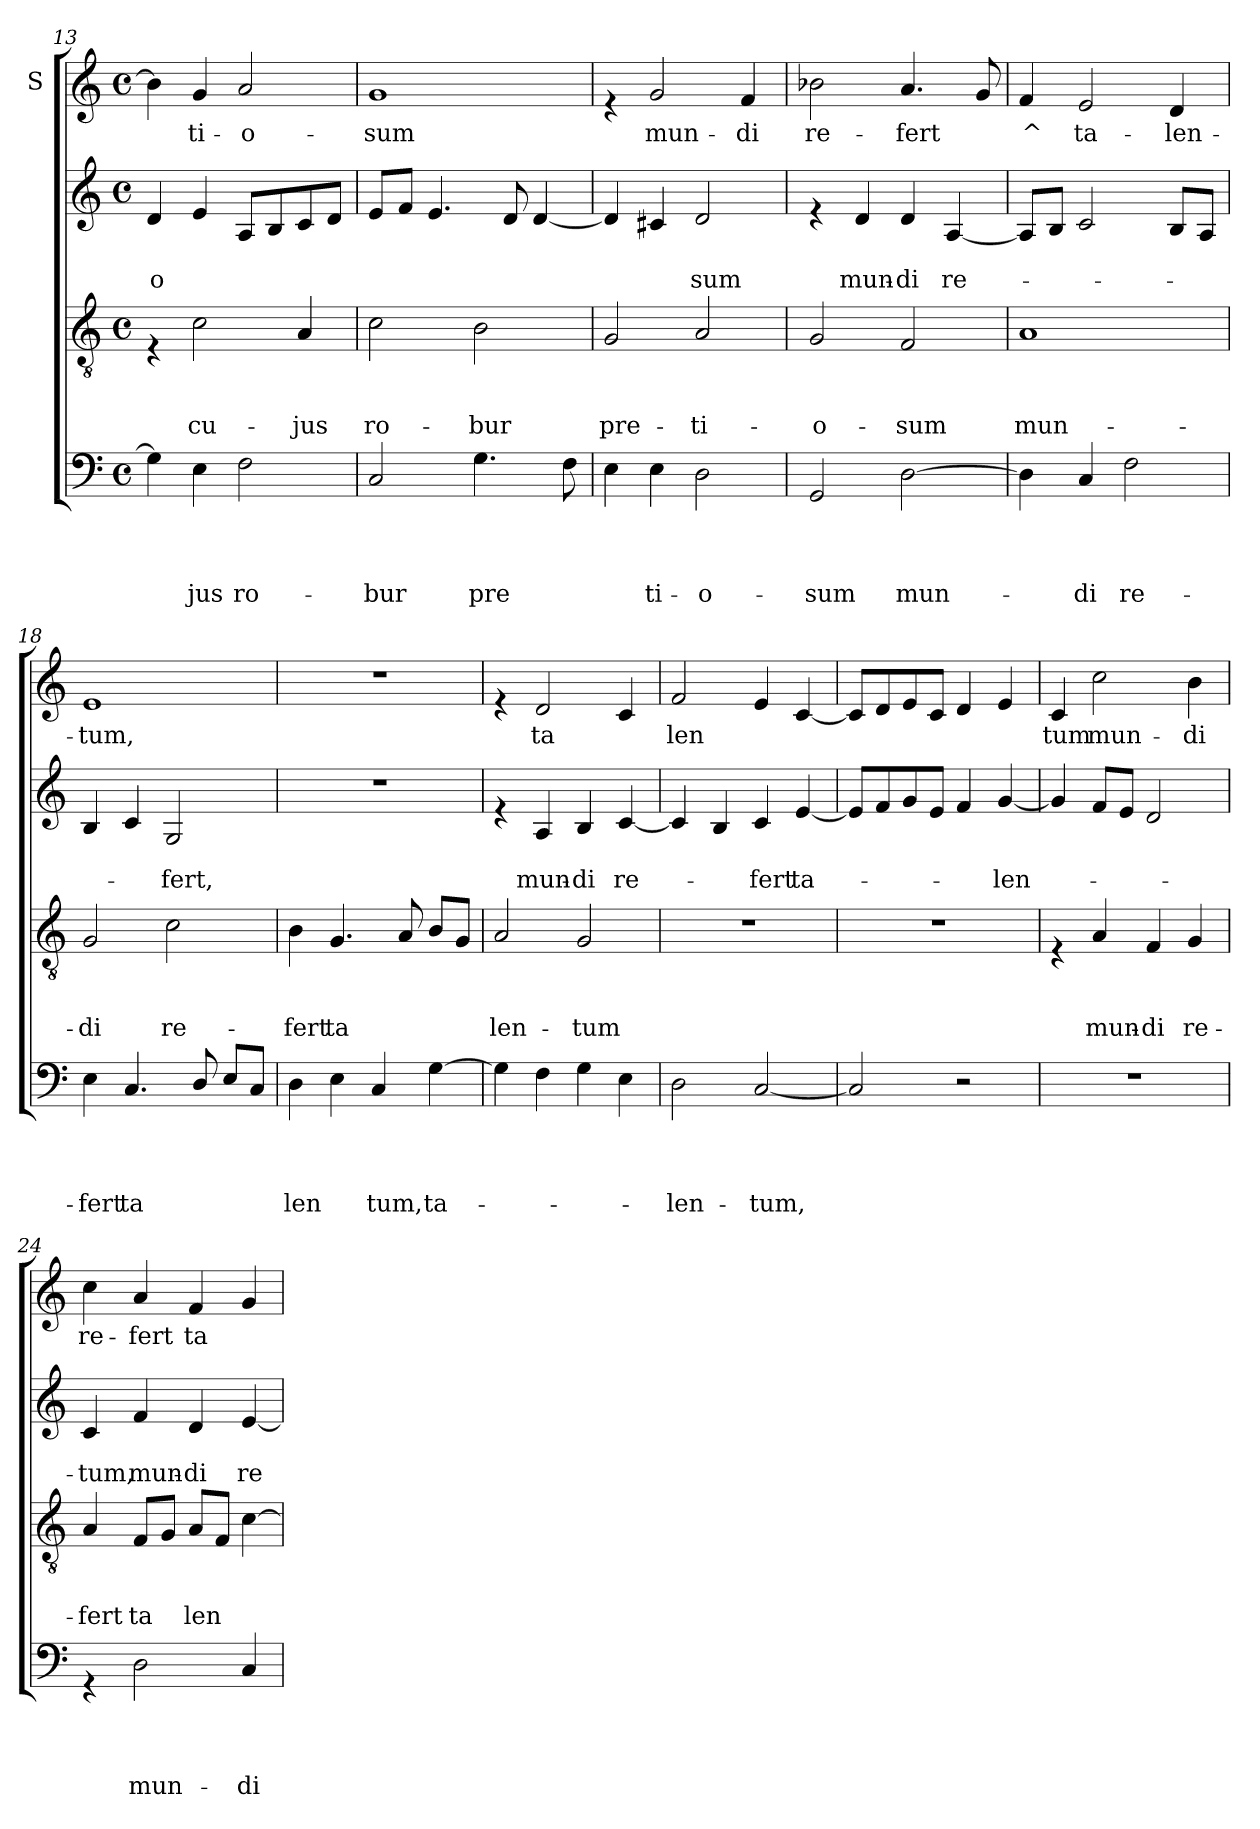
**kern	**text	**text	**text	**text	**kern	**text	**text	**text	**kern	**text	**text	**kern	**text
*part4	*part4	*part4	*part4	*part4	*part3	*part3	*part3	*part3	*part2	*part2	*part2	*part1	*part1
*staff4	*staff4	*staff4	*staff4	*staff4	*staff3	*staff3	*staff3	*staff3	*staff2	*staff2	*staff2	*staff1	*staff1
*	*	*	*	*	*	*	*	*	*	*	*	*I"S	*
*clefF4	*	*	*	*	*clefGv2	*	*	*	*clefG2	*	*	*clefG2	*
*k[]	*	*	*	*	*k[]	*	*	*	*k[]	*	*	*k[]	*
*C:	*	*	*	*	*C:	*	*	*	*C:	*	*	*C:	*
*M4/4	*	*	*	*	*M4/4	*	*	*	*M4/4	*	*	*M4/4	*
*met(c)	*	*	*	*	*met(c)	*	*	*	*met(c)	*	*	*met(c)	*
=13	=13	=13	=13	=13	=13	=13	=13	=13	=13	=13	=13	=13	=13
!	!	!	!	!	!	!	!	!	!	!	!LO:LY:b	!	!
4G\]	.	.	.	.	4rE	.	.	.	4d/	.	-o	4b\]	.
!	!	!	!	!LO:LY:b	!	!	!	!LO:LY:b	!	!	!	!	!LO:LY:b
4E\	.	.	.	-jus	2c\	.	.	cu-	4e/	.	.	4g/	-ti-
!	!	!	!	!LO:LY:b	!	!	!	!	!	!	!	!	!LO:LY:b
2F\	.	.	.	ro-	.	.	.	.	8A/L	.	.	2a/	-o-
.	.	.	.	.	.	.	.	.	8B/	.	.	.	.
!	!	!	!	!	!	!	!	!LO:LY:b	!	!	!	!	!
.	.	.	.	.	4A/	.	.	-jus	8c/	.	.	.	.
.	.	.	.	.	.	.	.	.	8d/J	.	.	.	.
=14	=14	=14	=14	=14	=14	=14	=14	=14	=14	=14	=14	=14	=14
!	!	!	!	!LO:LY:b	!	!	!	!LO:LY:b	!	!	!	!	!LO:LY:b
2C/	.	.	.	-bur	2c\	.	.	ro-	8e/L	.	.	1g	-sum
.	.	.	.	.	.	.	.	.	8f/J	.	.	.	.
.	.	.	.	.	.	.	.	.	4.e/	.	.	.	.
!	!	!	!	!LO:LY:b	!	!	!	!LO:LY:b	!	!	!	!	!
4.G\	.	.	.	pre	2B\	.	.	-bur	.	.	.	.	.
.	.	.	.	.	.	.	.	.	8d/	.	.	.	.
.	.	.	.	.	.	.	.	.	[<4d/	.	.	.	.
8F\	.	.	.	.	.	.	.	.	.	.	.	.	.
=15	=15	=15	=15	=15	=15	=15	=15	=15	=15	=15	=15	=15	=15
!	!	!	!	!	!	!	!	!LO:LY:b	!	!	!	!	!
4E\	.	.	.	.	2G/	.	.	pre-	4d/]	.	.	4re	.
!	!	!	!	!LO:LY:b	!	!	!	!	!	!	!	!	!LO:LY:b
4E\	.	.	.	ti-	.	.	.	.	4c#X/	.	.	2g/	mun-
!	!	!	!	!LO:LY:b	!	!	!	!LO:LY:b	!	!	!LO:LY:b	!	!
2D\	.	.	.	-o-	2A/	.	.	-ti-	2d/	.	sum	.	.
!	!	!	!	!	!	!	!	!	!	!	!	!	!LO:LY:b
.	.	.	.	.	.	.	.	.	.	.	.	4f/	-di
!!LO:LB:g=z
=16	=16	=16	=16	=16	=16	=16	=16	=16	=16	=16	=16	=16	=16
!	!	!	!	!LO:LY:b	!	!	!	!LO:LY:b	!	!	!	!	!LO:LY:b
2GG/	.	.	.	-sum	2G/	.	.	-o-	4re	.	.	2b-X\	re-
!	!	!	!	!	!	!	!	!	!	!	!LO:LY:b	!	!
.	.	.	.	.	.	.	.	.	4d/	.	mun-	.	.
!	!	!	!	!LO:LY:b	!	!	!	!LO:LY:b	!	!	!LO:LY:b	!	!LO:LY:b
[>2D\	.	.	.	mun-	2F/	.	.	-sum	4d/	.	-di	4.a/	-fert
!	!	!	!	!	!	!	!	!	!	!	!LO:LY:b	!	!
.	.	.	.	.	.	.	.	.	[<4A/	.	re-	.	.
.	.	.	.	.	.	.	.	.	.	.	.	8g/	.
=17	=17	=17	=17	=17	=17	=17	=17	=17	=17	=17	=17	=17	=17
!	!	!	!	!	!	!	!	!LO:LY:b	!	!	!	!	!LO:LY:b
4D\]	.	.	.	.	1A	.	.	mun-	8A/L]	.	.	4f/	^
.	.	.	.	.	.	.	.	.	8B/J	.	.	.	.
!	!	!	!	!LO:LY:b	!	!	!	!	!	!	!	!	!LO:LY:b
4C/	.	.	.	-di	.	.	.	.	2c/	.	.	2e/	ta-
!	!	!	!	!LO:LY:b	!	!	!	!	!	!	!	!	!
2F\	.	.	.	re-	.	.	.	.	.	.	.	.	.
!	!	!	!	!	!	!	!	!	!	!	!	!	!LO:LY:b
.	.	.	.	.	.	.	.	.	8B/L	.	.	4d/	-len-
.	.	.	.	.	.	.	.	.	8A/J	.	.	.	.
=18	=18	=18	=18	=18	=18	=18	=18	=18	=18	=18	=18	=18	=18
!	!	!	!	!LO:LY:b	!	!	!	!LO:LY:b	!	!	!	!	!LO:LY:b
4E\	.	.	.	-fert	2G/	.	.	-di	4B/	.	.	1e	-tum,
!	!	!	!	!LO:LY:b	!	!	!	!	!	!	!	!	!
4.C/	.	.	.	ta	.	.	.	.	4c/	.	.	.	.
!	!	!	!	!	!	!	!	!LO:LY:b	!	!	!LO:LY:b	!	!
.	.	.	.	.	2c\	.	.	re-	2G/	.	-fert,	.	.
8D/	.	.	.	.	.	.	.	.	.	.	.	.	.
8E/L	.	.	.	.	.	.	.	.	.	.	.	.	.
8C/J	.	.	.	.	.	.	.	.	.	.	.	.	.
=19	=19	=19	=19	=19	=19	=19	=19	=19	=19	=19	=19	=19	=19
!	!	!	!	!LO:LY:b	!	!	!	!LO:LY:b	!	!	!	!	!
4D\	.	.	.	len	4B\	.	.	-fert	1r	.	.	1r	.
!	!	!	!	!	!	!	!	!LO:LY:b	!	!	!	!	!
4E\	.	.	.	.	4.G/	.	.	ta	.	.	.	.	.
!	!	!	!	!LO:LY:b	!	!	!	!	!	!	!	!	!
4C/	.	.	.	tum,	.	.	.	.	.	.	.	.	.
.	.	.	.	.	8A/	.	.	.	.	.	.	.	.
!	!	!	!	!LO:LY:b	!	!	!	!	!	!	!	!	!
[>4G\	.	.	.	ta-	8B/L	.	.	.	.	.	.	.	.
.	.	.	.	.	8G/J	.	.	.	.	.	.	.	.
=20	=20	=20	=20	=20	=20	=20	=20	=20	=20	=20	=20	=20	=20
!	!	!	!	!	!	!	!	!LO:LY:b	!	!	!	!	!
4G\]	.	.	.	.	2A/	.	.	len-	4re	.	.	4re	.
!	!	!	!	!	!	!	!	!	!	!	!LO:LY:b	!	!LO:LY:b
4F\	.	.	.	.	.	.	.	.	4A/	.	mun-	2d/	ta
!	!	!	!	!	!	!	!	!LO:LY:b	!	!	!LO:LY:b	!	!
4G\	.	.	.	.	2G/	.	.	-tum	4B/	.	-di	.	.
!	!	!	!	!	!	!	!	!	!	!	!LO:LY:b	!	!
4E\	.	.	.	.	.	.	.	.	[<4c/	.	re-	4c/	.
!!LO:PB:g=z
=21	=21	=21	=21	=21	=21	=21	=21	=21	=21	=21	=21	=21	=21
!	!	!	!	!LO:LY:b	!	!	!	!	!	!	!	!	!LO:LY:b
2D\	.	.	.	-len-	1r	.	.	.	4c/]	.	.	2f/	len
.	.	.	.	.	.	.	.	.	4B/	.	.	.	.
!	!	!	!	!LO:LY:b	!	!	!	!	!	!	!LO:LY:b	!	!
[<2C/	.	.	.	-tum,	.	.	.	.	4c/	.	-fert	4e/	.
!	!	!	!	!	!	!	!	!	!	!	!LO:LY:b	!	!
.	.	.	.	.	.	.	.	.	[<4e/	.	ta-	[<4c/	.
=22	=22	=22	=22	=22	=22	=22	=22	=22	=22	=22	=22	=22	=22
2C/]	.	.	.	.	1r	.	.	.	8e/L]	.	.	8c/L]	.
.	.	.	.	.	.	.	.	.	8f/	.	.	8d/	.
.	.	.	.	.	.	.	.	.	8g/	.	.	8e/	.
.	.	.	.	.	.	.	.	.	8e/J	.	.	8c/J	.
2r	.	.	.	.	.	.	.	.	4f/	.	.	4d/	.
!	!	!	!	!	!	!	!	!	!	!	!LO:LY:b	!	!
.	.	.	.	.	.	.	.	.	[<4g/	.	-len-	4e/	.
=23	=23	=23	=23	=23	=23	=23	=23	=23	=23	=23	=23	=23	=23
!	!	!	!	!	!	!	!	!	!	!	!	!	!LO:LY:b
1r	.	.	.	.	4rE	.	.	.	4g/]	.	.	4c/	tum
!	!	!	!	!	!	!	!	!LO:LY:b	!	!	!	!	!LO:LY:b
.	.	.	.	.	4A/	.	.	mun-	8f/L	.	.	2cc\	mun-
.	.	.	.	.	.	.	.	.	8e/J	.	.	.	.
!	!	!	!	!	!	!	!	!LO:LY:b	!	!	!	!	!
.	.	.	.	.	4F/	.	.	-di	2d/	.	.	.	.
!	!	!	!	!	!	!	!	!LO:LY:b	!	!	!	!	!LO:LY:b
.	.	.	.	.	4G/	.	.	re-	.	.	.	4b\	-di
=24	=24	=24	=24	=24	=24	=24	=24	=24	=24	=24	=24	=24	=24
!	!	!	!	!	!	!	!	!LO:LY:b	!	!	!LO:LY:b	!	!LO:LY:b
4rGG	.	.	.	.	4A/	.	.	-fert	4c/	.	-tum,	4cc\	re-
!	!	!	!	!LO:LY:b	!	!	!	!LO:LY:b	!	!	!LO:LY:b	!	!LO:LY:b
2D\	.	.	.	mun-	8F/L	.	.	ta	4f/	.	mun-	4a/	-fert
.	.	.	.	.	8G/J	.	.	.	.	.	.	.	.
!	!	!	!	!	!	!	!	!LO:LY:b	!	!	!LO:LY:b	!	!LO:LY:b
.	.	.	.	.	8A/L	.	.	len	4d/	.	-di	4f/	ta
.	.	.	.	.	8F/J	.	.	.	.	.	.	.	.
!	!	!	!	!LO:LY:b	!	!	!	!	!	!	!LO:LY:b	!	!
4C/	.	.	.	-di	[>4c\	.	.	.	[<4e/	.	re-	4g/	.
=	=	=	=	=	=	=	=	=	=	=	=	=	=
*-	*-	*-	*-	*-	*-	*-	*-	*-	*-	*-	*-	*-	*-
